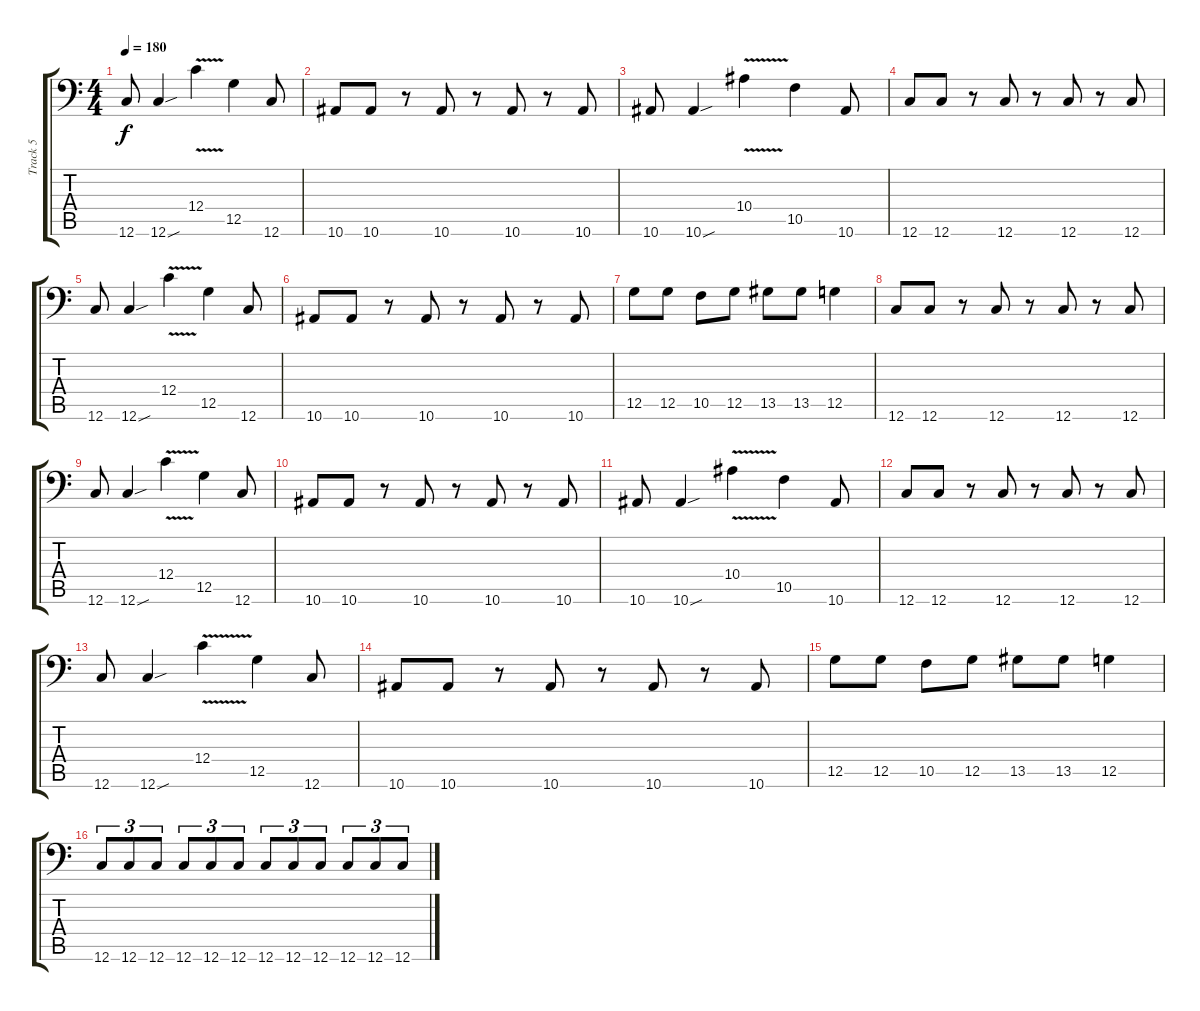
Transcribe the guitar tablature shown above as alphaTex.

\track ("Track 5" "Track 5") {instrument electricbassfinger}
\staff {score tabs}
\tuning (D3 A2 F2 C2 G1 C1) {hide}
\ts (4 4)
\tempo 180
\clef f4
\ks c
12.6.8{dy f} 12.6{sou}.4 12.4{v}.4 12.5.4 12.6.8 |
10.6.8 10.6.8 r.8 10.6.8 r.8 10.6.8 r.8 10.6.8 |
10.6.8 10.6{sou}.4 10.4{v}.4 10.5.4 10.6.8 |
12.6.8 12.6.8 r.8 12.6.8 r.8 12.6.8 r.8 12.6.8 |
12.6.8 12.6{sou}.4 12.4{v}.4 12.5.4 12.6.8 |
10.6.8 10.6.8 r.8 10.6.8 r.8 10.6.8 r.8 10.6.8 |
12.5.8 12.5.8 10.5.8 12.5.8 13.5.8 13.5.8 12.5.4 |
12.6.8 12.6.8 r.8 12.6.8 r.8 12.6.8 r.8 12.6.8 |
12.6.8 12.6{sou}.4 12.4{v}.4 12.5.4 12.6.8 |
10.6.8 10.6.8 r.8 10.6.8 r.8 10.6.8 r.8 10.6.8 |
10.6.8 10.6{sou}.4 10.4{v}.4 10.5.4 10.6.8 |
12.6.8 12.6.8 r.8 12.6.8 r.8 12.6.8 r.8 12.6.8 |
12.6.8 12.6{sou}.4 12.4{v}.4 12.5.4 12.6.8 |
10.6.8 10.6.8 r.8 10.6.8 r.8 10.6.8 r.8 10.6.8 |
12.5.8 12.5.8 10.5.8 12.5.8 13.5.8 13.5.8 12.5.4 |
12.6.8{tu (3 2)} 12.6.8{tu (3 2)} 12.6.8{tu (3 2)} 12.6.8{tu (3 2)} 12.6.8{tu (3 2)} 12.6.8{tu (3 2)} 12.6.8{tu (3 2)} 12.6.8{tu (3 2)} 12.6.8{tu (3 2)} 12.6.8{tu (3 2)} 12.6.8{tu (3 2)} 12.6.8{tu (3 2)}
